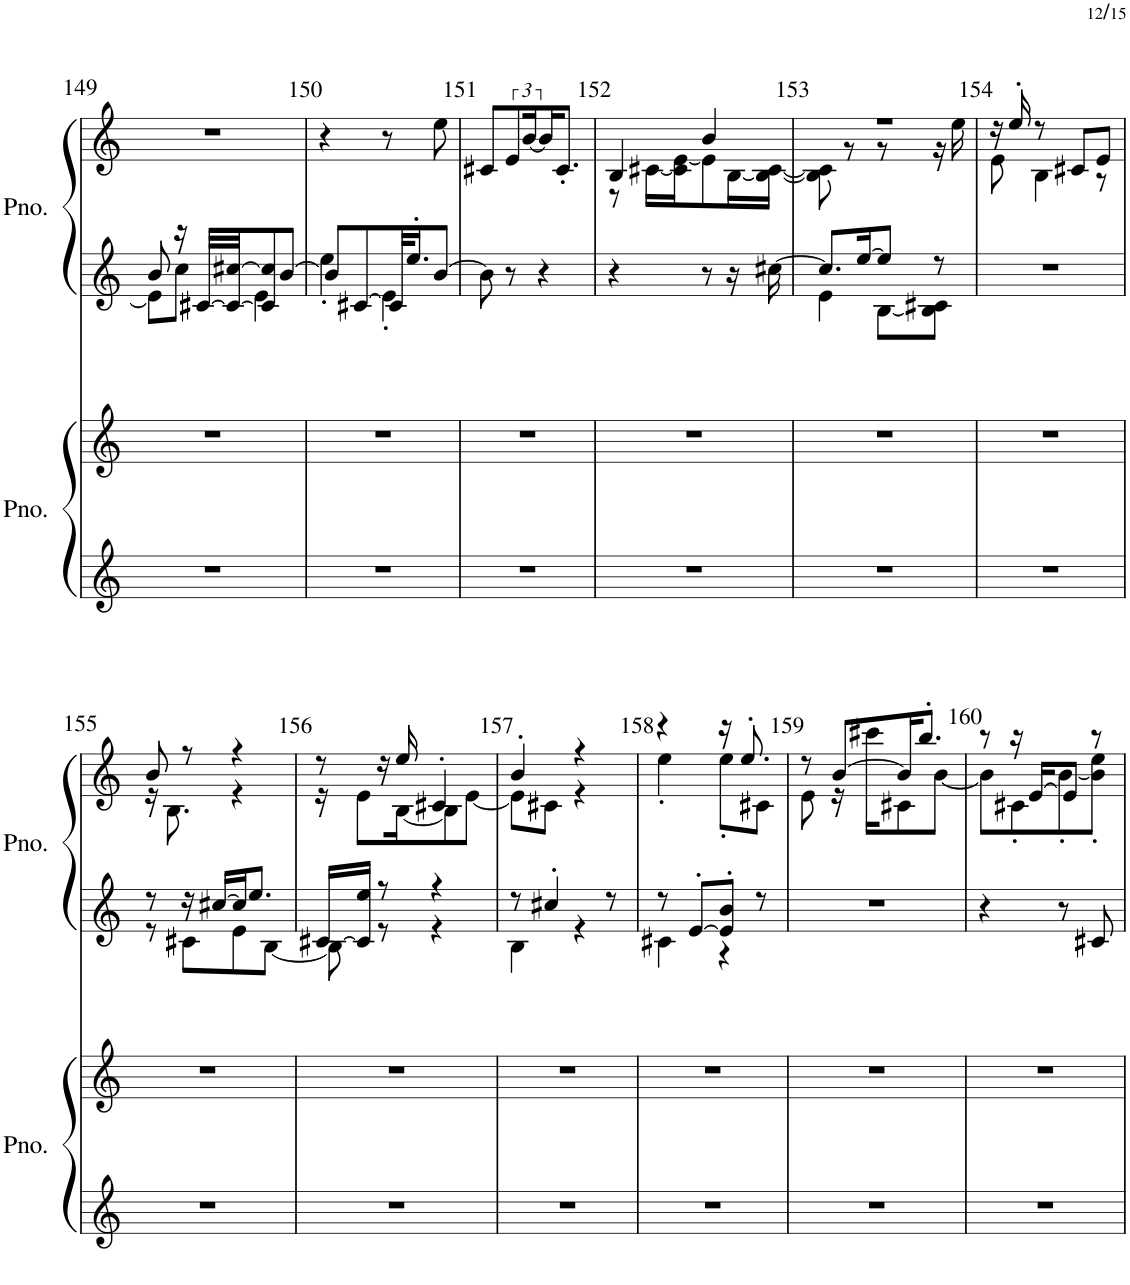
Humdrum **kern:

**kern	**kern	**kern	**kern
*part2	*part2	*part1	*part1
*staff4	*staff3	*staff2	*staff1
*I"ピアノ	*	*I"ピアノ	*
!!LO:PB:g=z
*clefG2	*clefG2	*clefG2	*clefG2
*k[]	*k[]	*k[]	*k[]
*M4/8	*M4/8	*M4/8	*M4/8
=149	=149	=149	=149
*	*	*^	*
2r	2r	8b/	8e\L]	2r
.	.	16r	8cc\J	.
.	.	[32c#X/LLL	.	.
.	.	32c#/_ [32cc#X/JJ	.	.
.	.	8c#/] 8cc#/]	4e\	.
.	.	[8b/J	.	.
=150	=150	=150	=150	=150
2r	2r	8b/L]	4ee'\	4r
.	.	[8c#X/	.	.
.	.	32c#/KL]	4e'\	8r
.	.	16.ee'/J	.	.
.	.	[8b/J	.	8ee\
*	*	*v	*v	*
=151	=151	=151	=151
2r	2r	8b\]	8c#X/L
.	.	8r	12e/
.	.	.	[24b/L
.	.	4r	16b/J]
.	.	.	8.c#'/J
=152	=152	=152	=152
*	*	*	*^
2r	2r	4r	4B/	8r
.	.	.	.	[16c#X\LL
.	.	.	.	16c#\] [16e\J
.	.	8r	4b/	8e\]
.	.	16r	.	[16B\L
.	.	[16cc#X\	.	16B\_ [16c#\JJ
=153	=153	=153	=153	=153
*	*	*^	*	*
2r	2r	8.cc#/L]	4e\	2r	8B\] 8c#\]
.	.	.	.	.	8r
.	.	[16ee/K	.	.	.
.	.	8ee/J]	[8B\L	.	8r
.	.	8r	8B\] 8c#X\J	.	16r
.	.	.	.	.	16ee\
*	*	*v	*v	*	*
=154	=154	=154	=154	=154
2r	2r	2r	16r	8e\
.	.	.	16ee'/	.
.	.	.	8r	4B\
.	.	.	8c#X/L	.
.	.	.	8e/J	8r
!!LO:LB:g=z	!!
=155	=155	=155	=155	=155
*	*	*^	*	*
2r	2r	8r	8r	8b/	16r
.	.	.	.	.	8.B\
.	.	16r	8c#X\L	8r	.
.	.	[16cc#X/LL	.	.	.
.	.	16cc#/J]	8e\	4r	4r
.	.	8.ee/J	.	.	.
.	.	.	[8B\J	.	.
=156	=156	=156	=156	=156	=156
2r	2r	[16c#X/LL	8B\]	8r	16r
.	.	16c#/] 16ee/JJ	.	.	8e\L
.	.	8r	8r	16r	.
.	.	.	.	16ee/	[16B\K
.	.	4r	4r	4c#X'/	8B\]
.	.	.	.	.	[8e\J
=157	=157	=157	=157	=157	=157
2r	2r	8r	4B\	4b'/	8e\L]
.	.	4cc#X'/	.	.	8c#X\J
.	.	.	4r	4r	4r
.	.	8r	.	.	.
=158	=158	=158	=158	=158	=158
2r	2r	8r	4c#X\	4r	4ee'\
.	.	[8e'/L	.	.	.
.	.	8e/]' 8b/'J	4r	16r	8ee'\L
.	.	.	.	8.ee'/	.
.	.	8r	.	.	8c#X\J
*	*	*v	*v	*	*
=159	=159	=159	=159	=159
2r	2r	2r	8r	8e\
.	.	.	[8b/L	16r
.	.	.	.	16ccc#X\KL
.	.	.	16b/K]	8c#X\
.	.	.	8.bb'/J	.
.	.	.	.	[8b\J
=160	=160	=160	=160	=160
2r	2r	4r	8r	8b\L]
.	.	.	16r	8c#X'\
.	.	.	[16e/KL	.
.	.	8r	8e/J]	[8b'\
.	.	8c#X/	8r	8b\]' 8ee\'J
*	*	*	*v	*v
=	=	=	=
*-	*-	*-	*-
